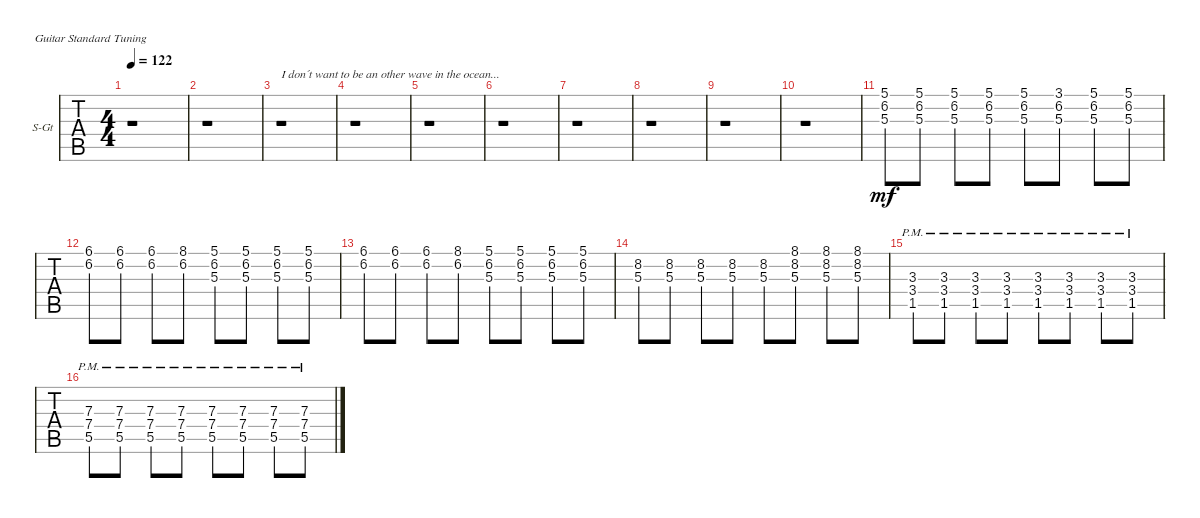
\defaultSystemsLayout 4
\bracketExtendMode groupsimilarinstruments
\firstSystemTrackNameOrientation horizontal
\otherSystemsTrackNameOrientation horizontal
\track ("Guitar" "S-Gt") {instrument acousticguitarsteel}
\staff {tabs}
\tuning (E4 B3 G3 D3 A2 E2)
\ts (4 4)
\tempo 122
\clef g2
\ks c
r.1{dy mf instrument acousticguitarsteel} |
r.1 |
r.1{txt "I don´t want to be an other wave in the ocean..."} |
r.1 |
r.1 |
r.1 |
r.1 |
r.1 |
r.1 |
r.1 |
(5.1 6.2 5.3).8 (5.1 6.2 5.3).8 (5.1 6.2 5.3).8 (5.1 6.2 5.3).8 (5.1 6.2 5.3).8 (3.1 6.2 5.3).8 (5.1 6.2 5.3).8 (5.1 6.2 5.3).8 |
(6.1 6.2).8 (6.2 6.1).8 (6.1 6.2).8 (6.2 8.1).8 (5.1 6.2 5.3).8 (5.3 6.2 5.1).8 (5.1 6.2 5.3).8 (5.3 6.2 5.1).8 |
(6.1 6.2).8 (6.2 6.1).8 (6.1 6.2).8 (6.2 8.1).8 (5.1 6.2 5.3).8 (5.3 6.2 5.1).8 (5.1 6.2 5.3).8 (5.3 6.2 5.1).8 |
(5.3 8.2).8 (8.2 5.3).8 (5.3 8.2).8 (5.3 8.2).8 (5.3 8.2).8 (8.2 5.3 8.1).8 (5.3 8.2 8.1).8 (5.3 8.2 8.1).8 |
(3.4{pm} 1.5{pm} 3.3{pm}).8 (3.4{pm} 1.5{pm} 3.3{pm}).8 (3.4{pm} 1.5{pm} 3.3{pm}).8 (3.4{pm} 1.5{pm} 3.3{pm}).8 (3.4{pm} 1.5{pm} 3.3{pm}).8 (3.4{pm} 1.5{pm} 3.3{pm}).8 (3.4{pm} 1.5{pm} 3.3{pm}).8 (3.4{pm} 1.5{pm} 3.3{pm}).8 |
(7.4{pm} 5.5{pm} 7.3{pm}).8 (7.4{pm} 5.5{pm} 7.3{pm}).8 (7.4{pm} 5.5{pm} 7.3{pm}).8 (7.4{pm} 5.5{pm} 7.3{pm}).8 (7.4{pm} 5.5{pm} 7.3{pm}).8 (7.4{pm} 5.5{pm} 7.3{pm}).8 (7.4{pm} 5.5{pm} 7.3{pm}).8 (7.4{pm} 5.5{pm} 7.3{pm}).8
